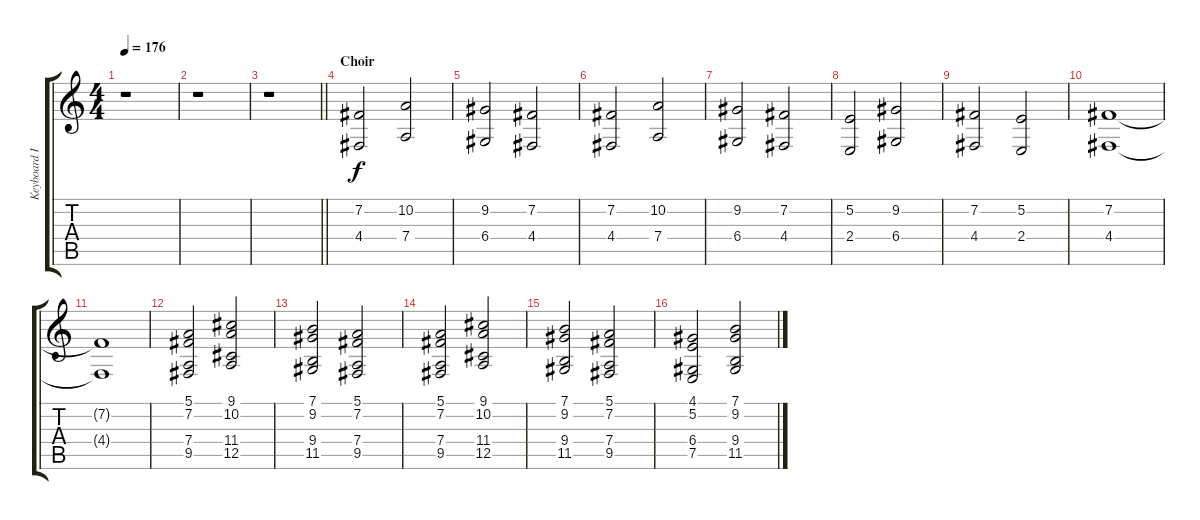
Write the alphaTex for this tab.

\track ("Keyboard II" "Keyboard I") {instrument tenorsax}
\staff {score tabs}
\tuning (E4 B3 G3 D3 A2 E2) {hide}
\ts (4 4)
\tempo 176
\clef g2
\ks c
r.1{dy f} |
r.1 |
\barLineRight lightlight
r.1 |
\section ("" "Choir")
(7.2 4.4).2{volume 16 instrument choiraahs} (10.2 7.4).2 |
(9.2 6.4).2 (7.2 4.4).2 |
(7.2 4.4).2 (10.2 7.4).2 |
(9.2 6.4).2 (7.2 4.4).2 |
(5.2 2.4).2 (9.2 6.4).2 |
(7.2 4.4).2 (5.2 2.4).2 |
(7.2 4.4).1 |
(7.2{t} 4.4{t}).1 |
(5.1 7.2 7.4 9.5).2 (9.1 10.2 11.4 12.5).2 |
(7.1 9.2 9.4 11.5).2 (5.1 7.2 7.4 9.5).2 |
(5.1 7.2 7.4 9.5).2 (9.1 10.2 11.4 12.5).2 |
(7.1 9.2 9.4 11.5).2 (5.1 7.2 7.4 9.5).2 |
(4.1 5.2 6.4 7.5).2 (7.1 9.2 9.4 11.5).2
